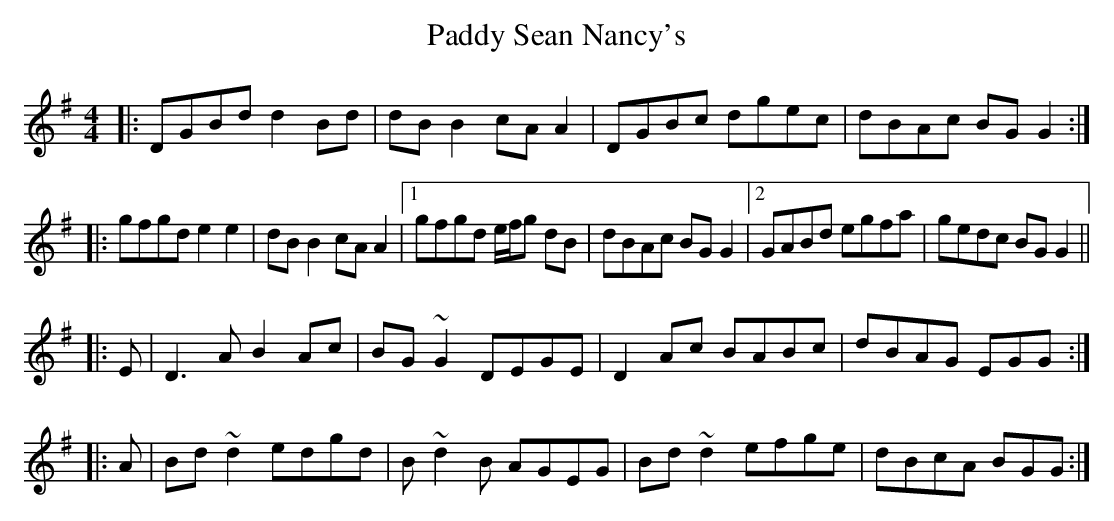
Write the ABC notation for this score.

X:1
T: Paddy Sean Nancy's
M: 4/4
L: 1/8
K: Gmaj
|:DGBd d2 Bd|dB B2 cA A2|DGBc dgec|dBAc BG G2:|
|:gfgd e2 e2|dB B2 cA A2|1 gfgd e/f/g dB|dBAc BG G2|2 GABd egfa|gedc BG G2||
|:E|D3 A B2 Ac|BG ~G2 DEGE|D2 Ac BABc|dBAG EGG:|
|:A|Bd ~d2 edgd|B ~d2 B AGEG|Bd ~d2 efge|dBcA BGG:|
